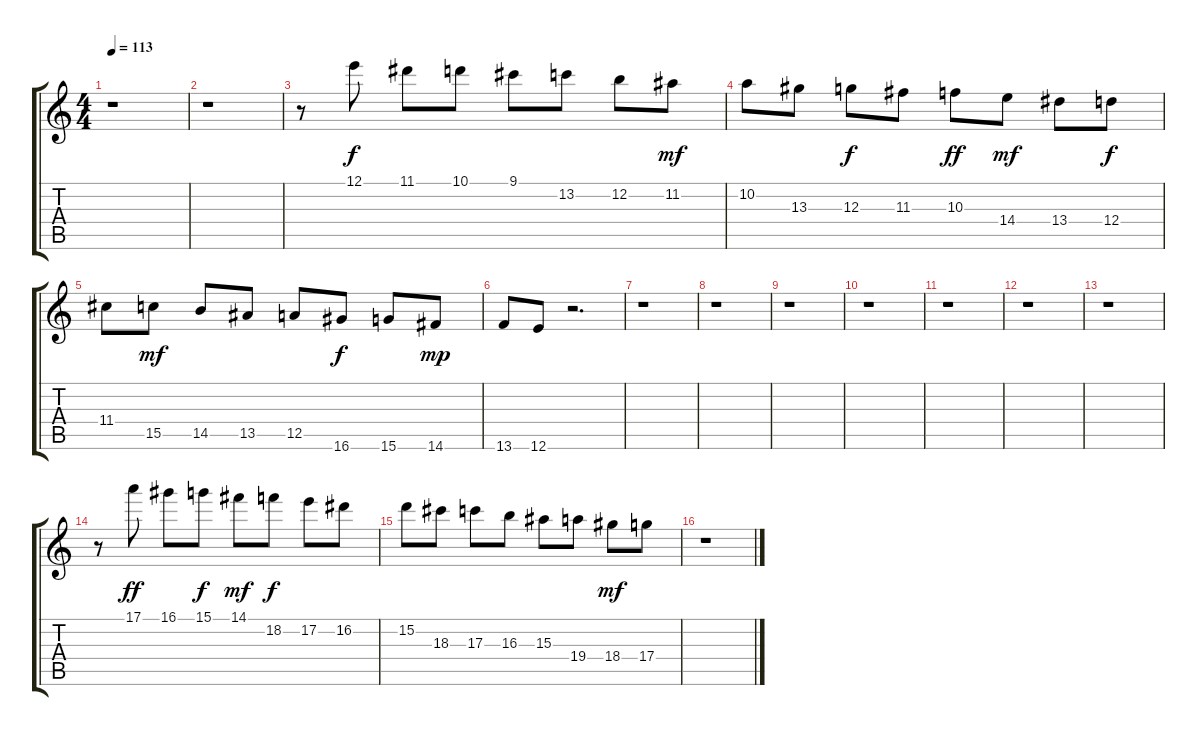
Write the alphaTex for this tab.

\track "" {instrument electricguitarmuted}
\staff {score tabs}
\tuning (E4 B3 G3 D3 A2 E2) {hide}
\ts (4 4)
\tempo 113
\clef g2
\ks c
r.1{dy f instrument electricguitarmuted} |
r.1 |
r.8 12.1.8 11.1.8 10.1.8{balance 1} 9.1.8 13.2.8{balance 3} 12.2.8 11.2.8{dy mf balance 4} |
10.2.8 13.3.8{balance 6} 12.3.8{dy f} 11.3.8{balance 8} 10.3.8{dy ff} 14.4.8{dy mf balance 10} 13.4.8 12.4.8{dy f balance 12} |
11.4.8 15.5.8{dy mf balance 13} 14.5.8 13.5.8{balance 14} 12.5.8 16.6.8{dy f balance 15} 15.6.8 14.6.8{dy mp balance 16} |
13.6.8 12.6.8 r.2{d} |
r.1 |
r.1 |
r.1 |
r.1 |
r.1 |
r.1 |
r.1 |
r.8 17.1.8{dy ff balance 16} 16.1.8{balance 15} 15.1.8{dy f} 14.1.8{dy mf balance 13} 18.2.8{dy f} 17.2.8{balance 11} 16.2.8 |
15.2.8{balance 8} 18.3.8 17.3.8{balance 6} 16.3.8{balance 5} 15.3.8{balance 3} 19.4.8 18.4.8{dy mf balance 0} 17.4.8 |
r.1
